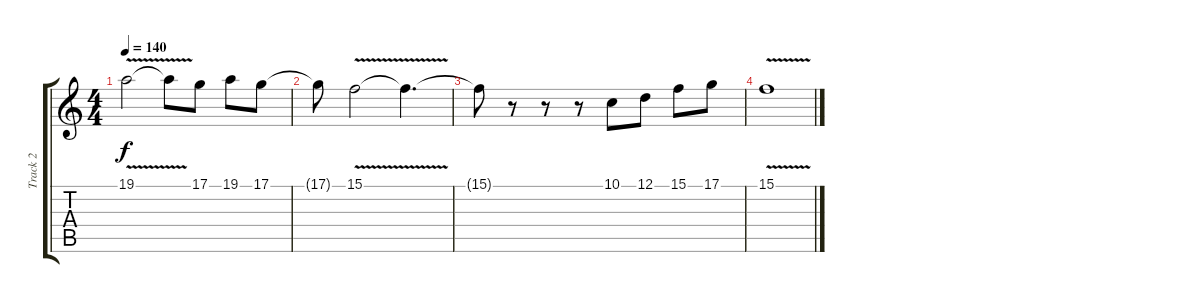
\track ("Track 2" "Track 2") {instrument violin}
\staff {score tabs}
\tuning (D4 A3 F3 C3 G2 D2) {hide}
\ts (4 4)
\tempo 140
\clef g2
\ks c
19.1{v}.2{dy f} 19.1{t}.8 17.1.8 19.1.8 17.1.8 |
17.1{t}.8 15.1{v}.2 15.1{t}.4{d} |
15.1{t}.8 r.8 r.8 r.8 10.1.8 12.1.8 15.1.8 17.1.8 |
15.1{v}.1
